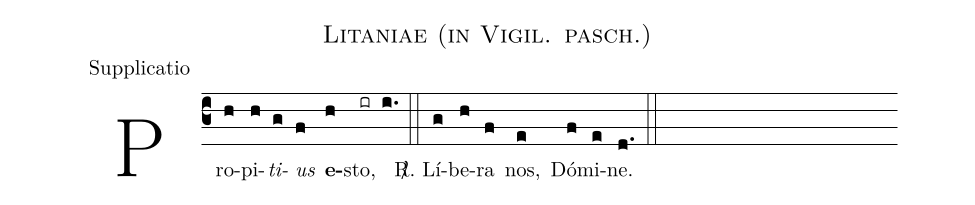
name:Litaniae (in Vigil. pasch.);
office-part:Supplicatio;
%%
(c3) Pro(h)pi(h)<i>ti</i>(g)<i>us</i>(f) <b>e-</b>(h)sto,(ir i.) (::) <sp>R/</sp>. Lí-(g)be-(h)ra(f) nos,(e) Dó(f)mi(e)ne.(d.) (::)
